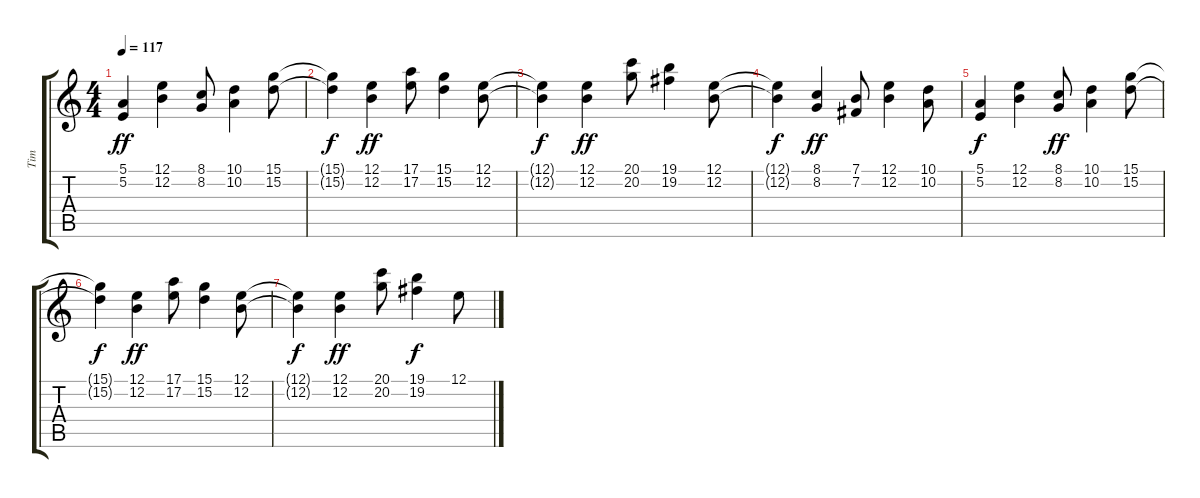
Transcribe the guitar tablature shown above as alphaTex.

\track ("Tim" "Tim") {instrument koto}
\staff {score tabs}
\tuning (E4 B3 G3 D3 A2 E2) {hide}
\ts (4 4)
\tempo 117
\clef g2
\ks c
(5.1 5.2).4{dy ff} (12.1 12.2).4 (8.1 8.2).8 (10.1 10.2).4 (15.1 15.2).8 |
(15.1{t} 15.2{t}).4{dy f volume 5} (12.1 12.2).4{dy ff} (17.1 17.2).8 (15.1 15.2).4 (12.1 12.2).8 |
(12.1{t} 12.2{t}).4{dy f} (12.1 12.2).4{dy ff} (20.1 20.2).8 (19.1 19.2).4 (12.1 12.2).8 |
(12.1{t} 12.2{t}).4{dy f volume 3} (8.1 8.2).4{dy ff} (7.1 7.2).8 (12.1 12.2).4 (10.1 10.2).8 |
(5.1 5.2).4{dy f} (12.1 12.2).4 (8.1 8.2).8{dy ff} (10.1 10.2).4 (15.1 15.2).8 |
(15.1{t} 15.2{t}).4{dy f volume 0} (12.1 12.2).4{dy ff} (17.1 17.2).8 (15.1 15.2).4 (12.1 12.2).8 |
(12.1{t} 12.2{t}).4{dy f} (12.1 12.2).4{dy ff} (20.1 20.2).8 (19.1 19.2).4{dy f} 12.1.8
